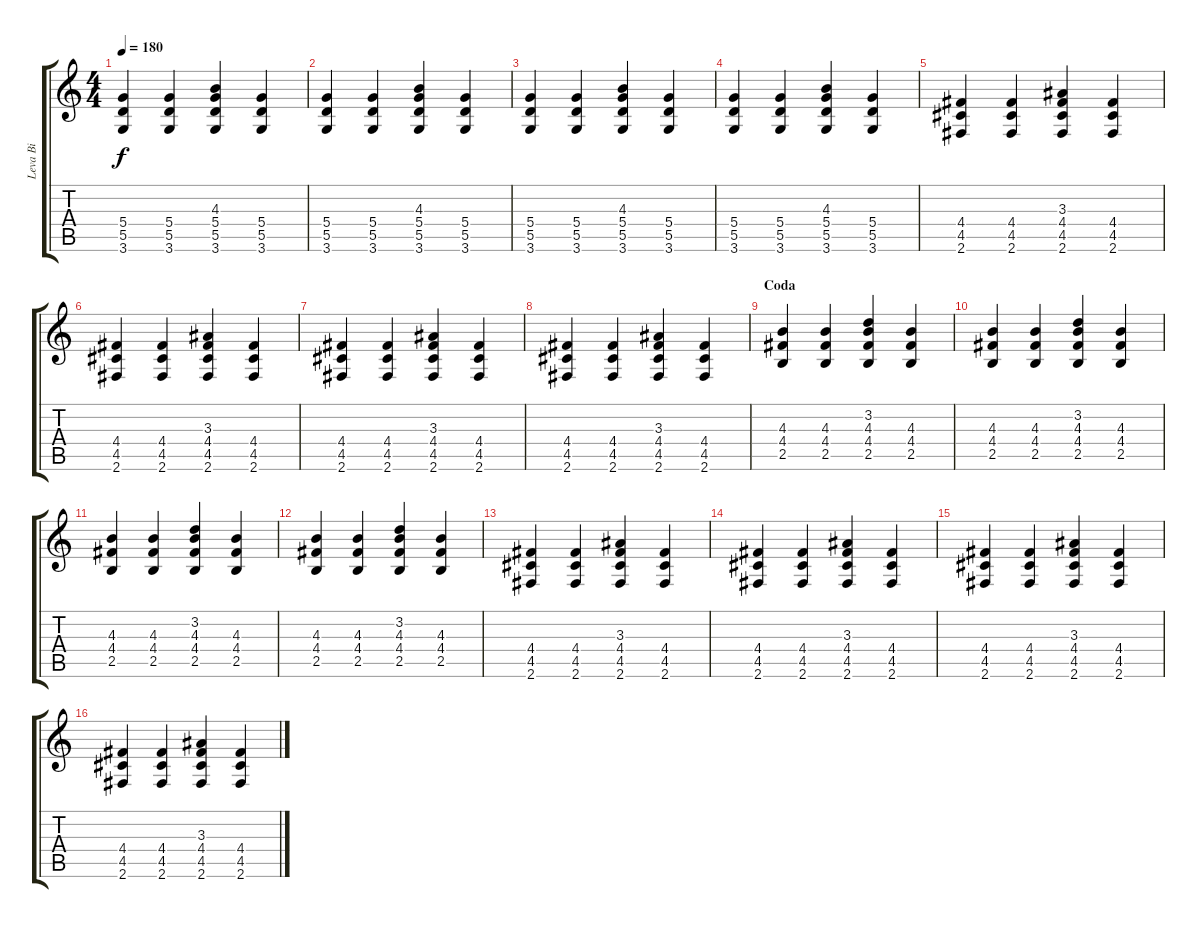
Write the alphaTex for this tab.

\track ("Leva Bi" "Leva Bi") {instrument acousticguitarnylon}
\staff {score tabs}
\tuning (E4 B3 G3 D3 A2 E2) {hide}
\ts (4 4)
\tempo 180
\clef g2
\ks c
(5.4 5.5 3.6).4{dy f} (5.4 5.5 3.6).4 (4.3 5.4 5.5 3.6).4 (5.4 5.5 3.6).4 |
(5.4 5.5 3.6).4 (5.4 5.5 3.6).4 (4.3 5.4 5.5 3.6).4 (5.4 5.5 3.6).4 |
(5.4 5.5 3.6).4 (5.4 5.5 3.6).4 (4.3 5.4 5.5 3.6).4 (5.4 5.5 3.6).4 |
(5.4 5.5 3.6).4 (5.4 5.5 3.6).4 (4.3 5.4 5.5 3.6).4 (5.4 5.5 3.6).4 |
(4.4 4.5 2.6).4 (4.4 4.5 2.6).4 (3.3 4.4 4.5 2.6).4 (4.4 4.5 2.6).4 |
(4.4 4.5 2.6).4 (4.4 4.5 2.6).4 (3.3 4.4 4.5 2.6).4 (4.4 4.5 2.6).4 |
(4.4 4.5 2.6).4 (4.4 4.5 2.6).4 (3.3 4.4 4.5 2.6).4 (4.4 4.5 2.6).4 |
(4.4 4.5 2.6).4 (4.4 4.5 2.6).4 (3.3 4.4 4.5 2.6).4 (4.4 4.5 2.6).4 |
\section ("" "Coda")
(4.3 4.4 2.5).4 (4.3 4.4 2.5).4 (3.2 4.3 4.4 2.5).4 (4.3 4.4 2.5).4 |
(4.3 4.4 2.5).4 (4.3 4.4 2.5).4 (3.2 4.3 4.4 2.5).4 (4.3 4.4 2.5).4 |
(4.3 4.4 2.5).4 (4.3 4.4 2.5).4 (3.2 4.3 4.4 2.5).4 (4.3 4.4 2.5).4 |
(4.3 4.4 2.5).4 (4.3 4.4 2.5).4 (3.2 4.3 4.4 2.5).4 (4.3 4.4 2.5).4 |
(4.4 4.5 2.6).4 (4.4 4.5 2.6).4 (3.3 4.4 4.5 2.6).4 (4.4 4.5 2.6).4 |
(4.4 4.5 2.6).4 (4.4 4.5 2.6).4 (3.3 4.4 4.5 2.6).4 (4.4 4.5 2.6).4 |
(4.4 4.5 2.6).4 (4.4 4.5 2.6).4 (3.3 4.4 4.5 2.6).4 (4.4 4.5 2.6).4 |
(4.4 4.5 2.6).4 (4.4 4.5 2.6).4 (3.3 4.4 4.5 2.6).4 (4.4 4.5 2.6).4
